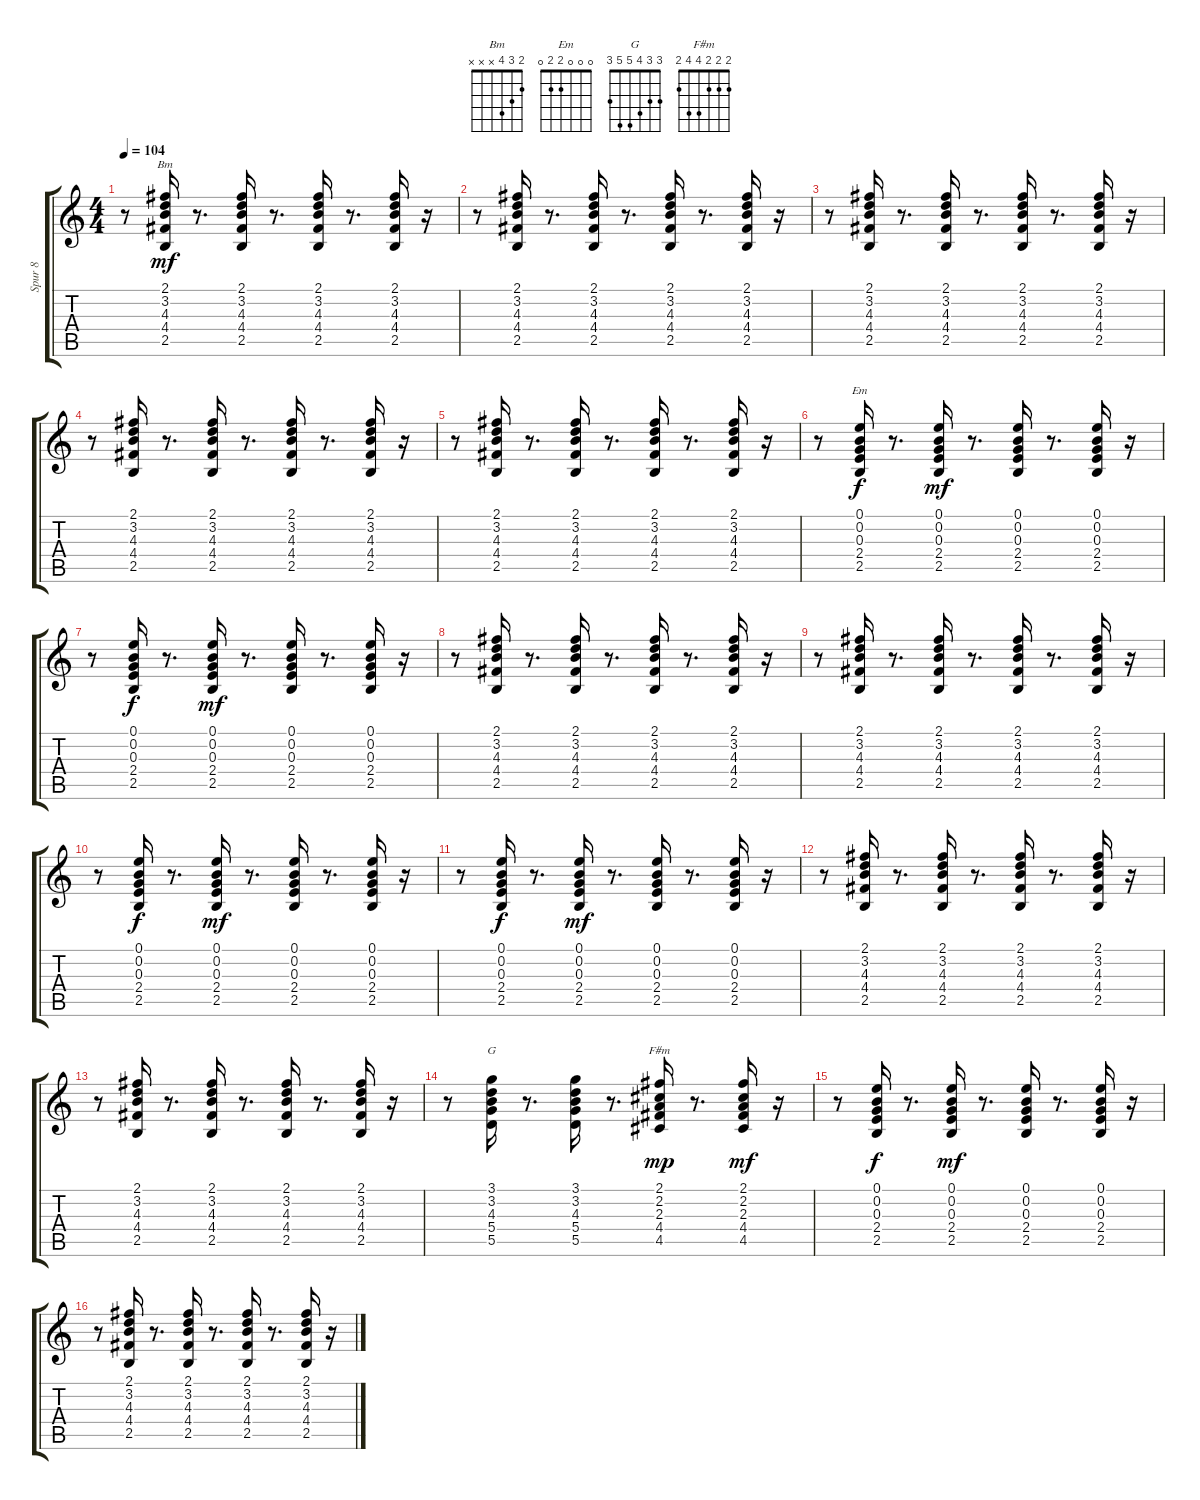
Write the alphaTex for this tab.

\track ("Spur 8" "Spur 8") {instrument electricguitarclean}
\staff {score tabs}
\tuning (E4 B3 G3 D3 A2 E2) {hide}
\chord ("Bm" 2 3 4 x x x)
\chord ("Em" 0 0 0 2 2 0)
\chord ("G" 3 3 4 5 5 3)
\chord ("F#m" 2 2 2 4 4 2)
\ts (4 4)
\tempo 104
\clef g2
\ks c
r.8{dy mf} (2.1 3.2 4.3 4.4 2.5).16{ch "Bm"} r.8{d} (2.1 3.2 4.3 4.4 2.5).16 r.8{d} (2.1 3.2 4.3 4.4 2.5).16 r.8{d} (2.1 3.2 4.3 4.4 2.5).16 r.16 |
r.8 (2.1 3.2 4.3 4.4 2.5).16 r.8{d} (2.1 3.2 4.3 4.4 2.5).16 r.8{d} (2.1 3.2 4.3 4.4 2.5).16 r.8{d} (2.1 3.2 4.3 4.4 2.5).16 r.16 |
r.8 (2.1 3.2 4.3 4.4 2.5).16 r.8{d} (2.1 3.2 4.3 4.4 2.5).16 r.8{d} (2.1 3.2 4.3 4.4 2.5).16 r.8{d} (2.1 3.2 4.3 4.4 2.5).16 r.16 |
r.8 (2.1 3.2 4.3 4.4 2.5).16 r.8{d} (2.1 3.2 4.3 4.4 2.5).16 r.8{d} (2.1 3.2 4.3 4.4 2.5).16 r.8{d} (2.1 3.2 4.3 4.4 2.5).16 r.16 |
r.8 (2.1 3.2 4.3 4.4 2.5).16 r.8{d} (2.1 3.2 4.3 4.4 2.5).16 r.8{d} (2.1 3.2 4.3 4.4 2.5).16 r.8{d} (2.1 3.2 4.3 4.4 2.5).16 r.16 |
r.8 (0.1 0.2 0.3 2.4 2.5).16{ch "Em" dy f} r.8{d} (0.1 0.2 0.3 2.4 2.5).16{dy mf} r.8{d} (0.1 0.2 0.3 2.4 2.5).16 r.8{d} (0.1 0.2 0.3 2.4 2.5).16 r.16 |
r.8 (0.1 0.2 0.3 2.4 2.5).16{dy f} r.8{d} (0.1 0.2 0.3 2.4 2.5).16{dy mf} r.8{d} (0.1 0.2 0.3 2.4 2.5).16 r.8{d} (0.1 0.2 0.3 2.4 2.5).16 r.16 |
r.8 (2.1 3.2 4.3 4.4 2.5).16 r.8{d} (2.1 3.2 4.3 4.4 2.5).16 r.8{d} (2.1 3.2 4.3 4.4 2.5).16 r.8{d} (2.1 3.2 4.3 4.4 2.5).16 r.16 |
r.8 (2.1 3.2 4.3 4.4 2.5).16 r.8{d} (2.1 3.2 4.3 4.4 2.5).16 r.8{d} (2.1 3.2 4.3 4.4 2.5).16 r.8{d} (2.1 3.2 4.3 4.4 2.5).16 r.16 |
r.8 (0.1 0.2 0.3 2.4 2.5).16{dy f} r.8{d} (0.1 0.2 0.3 2.4 2.5).16{dy mf} r.8{d} (0.1 0.2 0.3 2.4 2.5).16 r.8{d} (0.1 0.2 0.3 2.4 2.5).16 r.16 |
r.8 (0.1 0.2 0.3 2.4 2.5).16{dy f} r.8{d} (0.1 0.2 0.3 2.4 2.5).16{dy mf} r.8{d} (0.1 0.2 0.3 2.4 2.5).16 r.8{d} (0.1 0.2 0.3 2.4 2.5).16 r.16 |
r.8 (2.1 3.2 4.3 4.4 2.5).16 r.8{d} (2.1 3.2 4.3 4.4 2.5).16 r.8{d} (2.1 3.2 4.3 4.4 2.5).16 r.8{d} (2.1 3.2 4.3 4.4 2.5).16 r.16 |
r.8 (2.1 3.2 4.3 4.4 2.5).16 r.8{d} (2.1 3.2 4.3 4.4 2.5).16 r.8{d} (2.1 3.2 4.3 4.4 2.5).16 r.8{d} (2.1 3.2 4.3 4.4 2.5).16 r.16 |
r.8 (3.1 3.2 4.3 5.4 5.5).16{ch "G"} r.8{d} (3.1 3.2 4.3 5.4 5.5).16 r.8{d} (2.1 2.2 2.3 4.4 4.5).16{ch "F#m" dy mp} r.8{d} (2.1 2.2 2.3 4.4 4.5).16{dy mf} r.16 |
r.8 (0.1 0.2 0.3 2.4 2.5).16{dy f} r.8{d} (0.1 0.2 0.3 2.4 2.5).16{dy mf} r.8{d} (0.1 0.2 0.3 2.4 2.5).16 r.8{d} (0.1 0.2 0.3 2.4 2.5).16 r.16 |
r.8 (2.1 3.2 4.3 4.4 2.5).16 r.8{d} (2.1 3.2 4.3 4.4 2.5).16 r.8{d} (2.1 3.2 4.3 4.4 2.5).16 r.8{d} (2.1 3.2 4.3 4.4 2.5).16 r.16
